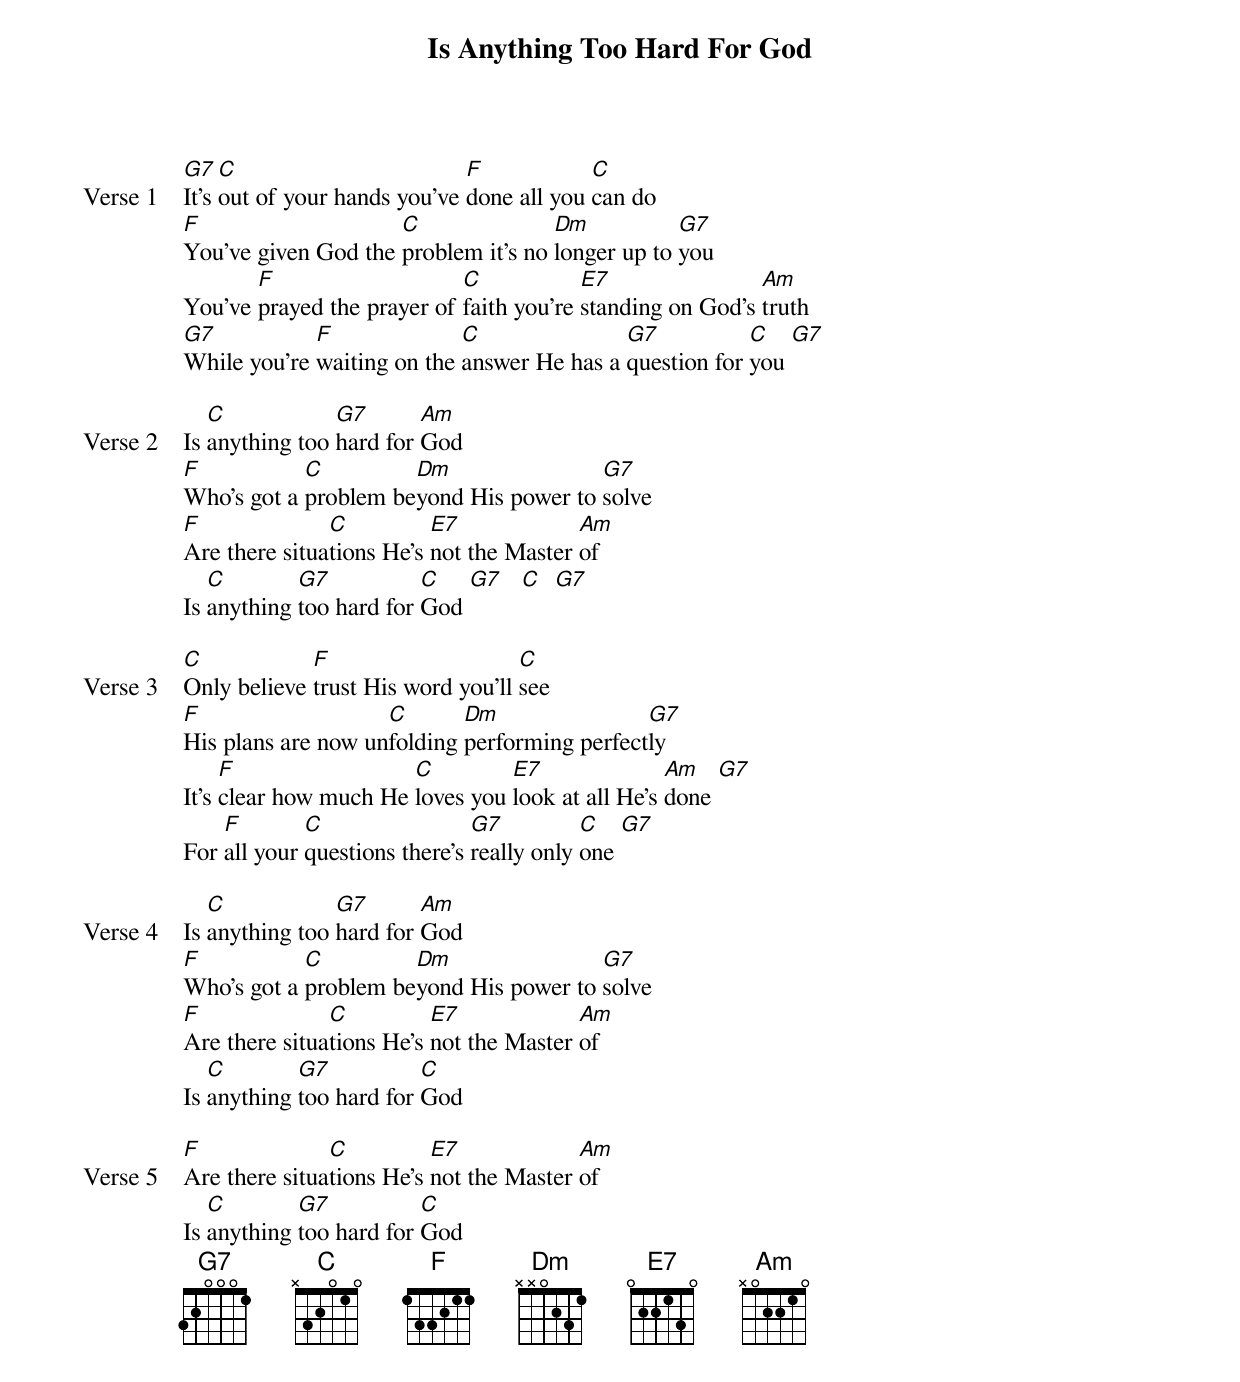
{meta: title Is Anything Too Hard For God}
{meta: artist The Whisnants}
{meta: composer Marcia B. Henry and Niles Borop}

{start_of_verse: Verse 1}
[G7]It's [C]out of your hands you've [F]done all you [C]can do
[F]You've given God the [C]problem it's no [Dm]longer up to [G7]you
You've [F]prayed the prayer of [C]faith you're [E7]standing on God's [Am]truth
[G7]While you're [F]waiting on the [C]answer He has a [G7]question for [C]you [G7]
{end_of_verse}

{start_of_verse: Verse 2}
Is [C]anything too [G7]hard for [Am]God
[F]Who's got a [C]problem be[Dm]yond His power to [G7]solve
[F]Are there situa[C]tions He's [E7]not the Master [Am]of
Is [C]anything [G7]too hard for [C]God [G7]   [C]  [G7]
{end_of_verse}

{start_of_verse: Verse 3}
[C]Only believe [F]trust His word you'll [C]see
[F]His plans are now un[C]folding [Dm]performing perfect[G7]ly
It's [F]clear how much He [C]loves you [E7]look at all He's [Am]done [G7]
For [F]all your [C]questions there's [G7]really only [C]one [G7]
{end_of_verse}

{start_of_verse: Verse 4}
Is [C]anything too [G7]hard for [Am]God
[F]Who's got a [C]problem be[Dm]yond His power to [G7]solve
[F]Are there situa[C]tions He's [E7]not the Master [Am]of
Is [C]anything [G7]too hard for [C]God
{end_of_verse}

{start_of_verse: Verse 5}
[F]Are there situa[C]tions He's [E7]not the Master [Am]of
Is [C]anything [G7]too hard for [C]God
{end_of_verse}
